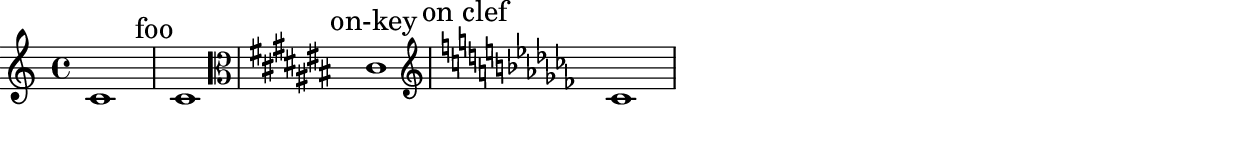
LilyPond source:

%% Generated by lilypond-book.py
%% Options: [exampleindent=10.16\mm,indent=0\mm,line-width=160\mm]
\include "lilypond-book-preamble.ly"


% ****************************************************************
% Start cut-&-pastable-section
% ****************************************************************



\paper {
  indent = 0\mm
  line-width = 160\mm
  % offset the left padding, also add 1mm as lilypond creates cropped
  % images with a little space on the right
  line-width = #(- line-width (* mm  3.000000) (* mm 1))
}

\layout {
  
}





% ****************************************************************
% ly snippet:
% ****************************************************************
\sourcefilename "/home/karlin/lilypond-git/input/regression/rehearsal-mark-align-staff-context.ly"
\sourcefileline 0
\version "2.19.21"

\header {
  texidoc = "RehearsalMarks still align correctly if Mark_engraver is moved to
another context."
}

\layout {
  \context {
    \Staff
    \consists "Mark_engraver"
  }
  \context {
    \Score
    \remove "Mark_engraver"
  }
}

\relative {
  c'1 \mark "foo"
  c1
  \key cis \major
  \clef alto
  \override Score.RehearsalMark.break-align-symbols = #'(key-signature)
  \mark "on-key"
  cis
  \key ces \major
  \override Score.RehearsalMark.break-align-symbols = #'(clef)
  \clef treble
  \mark "on clef"
  ces
}



% ****************************************************************
% end ly snippet
% ****************************************************************
